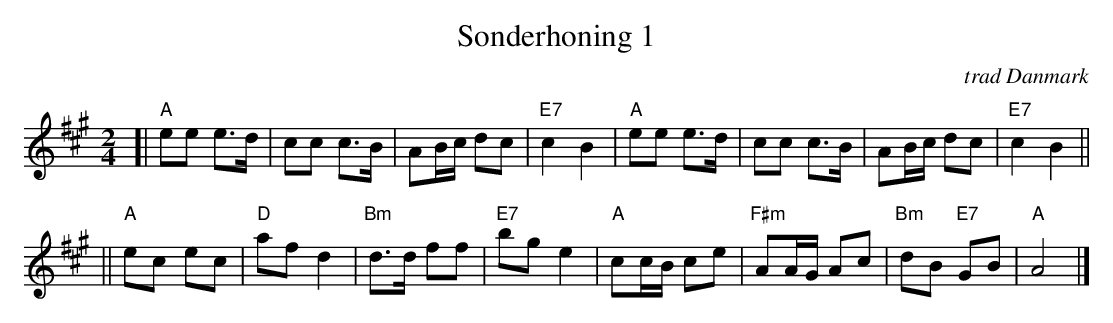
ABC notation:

X:1
T: S\onderhoning 1
O: trad Danmark
M: 2/4
L: 1/8
K: A
[| "A"ee e>d | cc c>B | AB/c/ dc | "E7"c2 B2 \
|  "A"ee e>d | cc c>B | AB/c/ dc | "E7"c2 B2 ||
|| "A"ec ec | "D"af d2 | "Bm"d>d ff | "E7"bg e2 \
|  "A"cc/B/ ce | "F#m"AA/G/ Ac | "Bm"dB "E7"GB | "A"A4 |]
